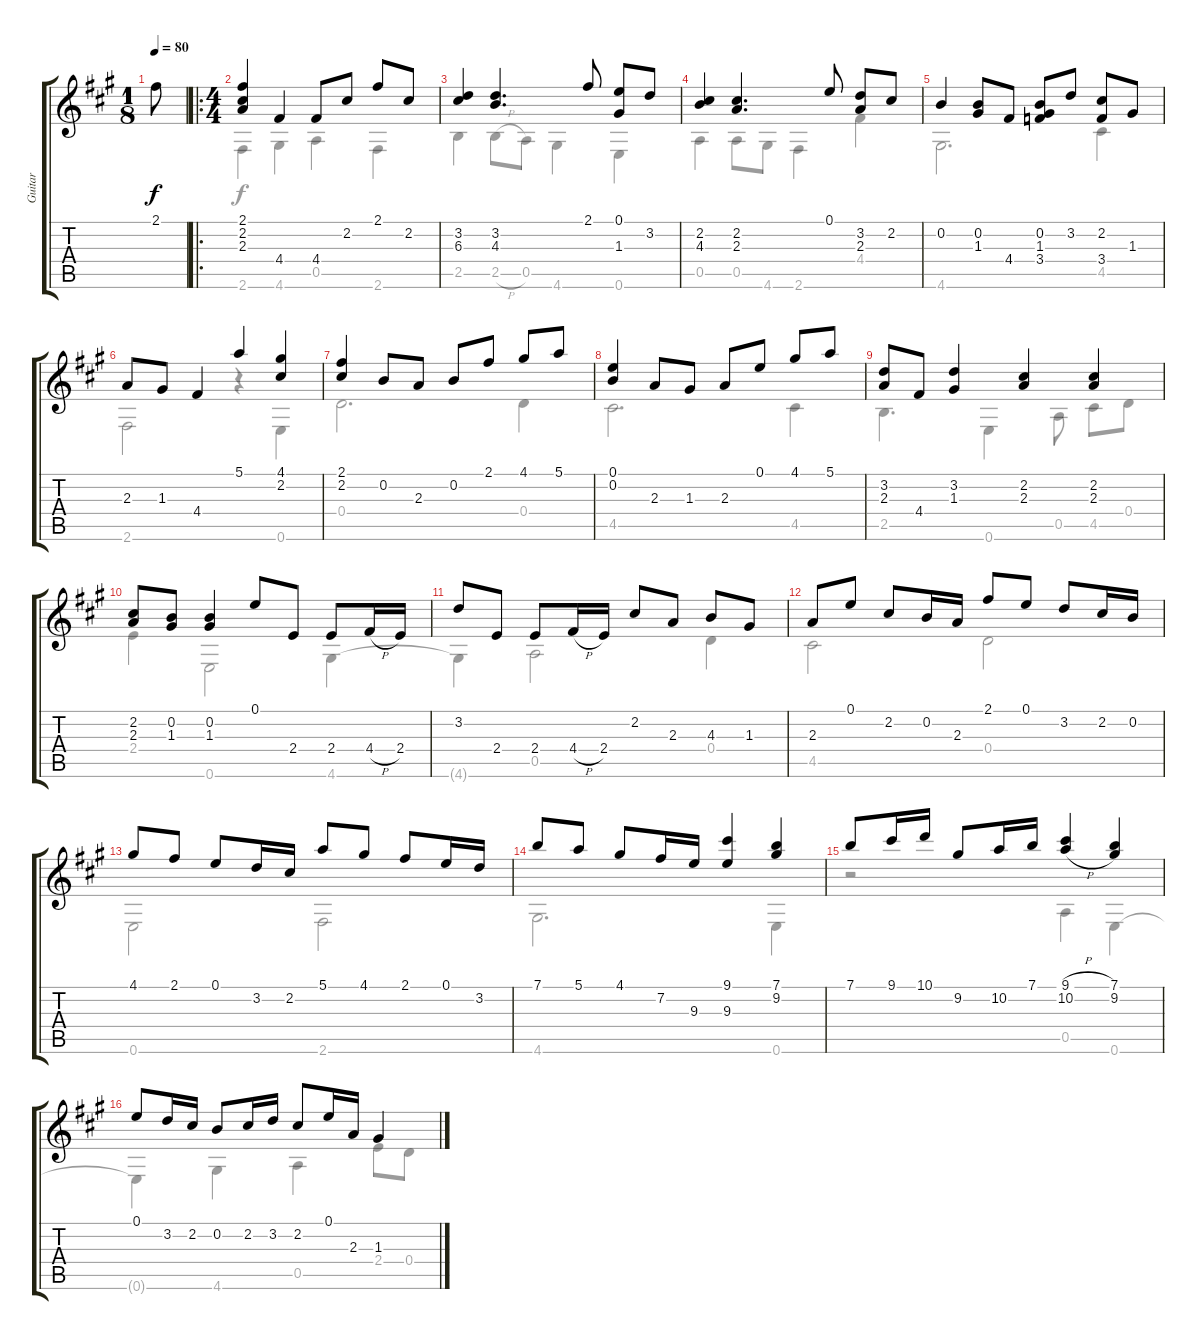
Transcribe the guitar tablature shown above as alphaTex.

\track ("Guitar" "Guitar") {instrument acousticguitarnylon}
\staff {score tabs}
\tuning (E4 B3 G3 D3 A2 E2) {hide}
\voice
\ts (1 8)
\tempo 80
\clef g2
\ks a
2.1.8{dy f instrument acousticguitarnylon} |
\ro
\ts (4 4)
(2.1 2.2 2.3).4 4.4.4 4.4.8 2.2.8 2.1.8 2.2.8 |
(3.2 6.3).4 (3.2 4.3).4{d} 2.1.8 (0.1 1.3).8 3.2.8 |
(2.2 4.3).4 (2.2 2.3).4{d} 0.1.8 (3.2 2.3).8 2.2.8 |
0.2.4 (0.2 1.3).8 4.4.8 (0.2 1.3 3.4).8 3.2.8 (2.2 3.4).8 1.3.8 |
2.3.8 1.3.8 4.4.4 5.1.4 (4.1 2.2).4 |
(2.1 2.2).4 0.2.8 2.3.8 0.2.8 2.1.8 4.1.8 5.1.8 |
(0.1 0.2).4 2.3.8 1.3.8 2.3.8 0.1.8 4.1.8 5.1.8 |
(3.2 2.3).8 4.4.8 (3.2 1.3).4 (2.2 2.3).4 (2.2 2.3).4 |
(2.2 2.3).8 (0.2 1.3).8 (0.2 1.3).4 0.1.8 2.4.8 2.4.8 4.4{h}.16 2.4.16 |
3.2.8 2.4.8 2.4.8 4.4{h}.16 2.4.16 2.2.8 2.3.8 4.3.8 1.3.8 |
2.3.8 0.1.8 2.2.8 0.2.16 2.3.16 2.1.8 0.1.8 3.2.8 2.2.16 0.2.16 |
4.1.8 2.1.8 0.1.8 3.2.16 2.2.16 5.1.8 4.1.8 2.1.8 0.1.16 3.2.16 |
7.1.8 5.1.8 4.1.8 7.2.16 9.3.16 (9.1 9.3).4 (7.1 9.2).4 |
7.1.8 9.1.16 10.1.16 9.2.8 10.2.16 7.1.16 (9.1{h} 10.2{h}).4 (7.1 9.2).4 |
0.1.8 3.2.16 2.2.16 0.2.8 2.2.16 3.2.16 2.2.8 0.1.16 2.3.16 1.3.4
\voice
\clef g2
\ottava regular
\simile none
\ks a
|
2.6.4 4.6.4 0.5.4 2.6.4 |
2.5.4 2.5{h}.8 0.5.8 4.6.4 0.6.4 |
0.5.4 0.5.8 4.6.8 2.6.4 4.4.4 |
4.6.2{d} 4.5.4 |
2.6.2 r.4 0.6.4 |
0.4.2{d} 0.4.4 |
4.5.2{d} 4.5.4 |
2.5.4{d} 0.6.4 0.5.8 4.5.8 0.4.8 |
2.4.4 0.6.2 4.6.4 |
4.6{t}.4 0.5.2 0.4.4 |
4.5.2 0.4.2 |
0.6.2 2.6.2 |
4.6.2{d} 0.6.4 |
r.2 0.5.4 0.6.4 |
0.6{t}.4 4.6.4 0.5.4 2.4.8 0.4.8
